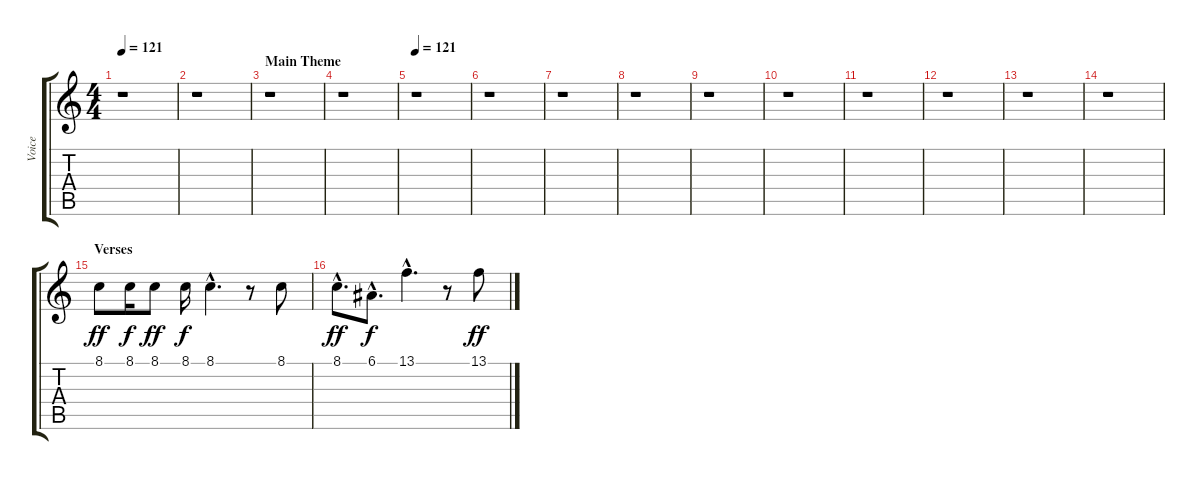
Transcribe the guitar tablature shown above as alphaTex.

\track ("Voice" "Voice") {instrument flute}
\staff {score tabs}
\tuning (E4 B3 G3 D3 A2 E2) {hide}
\ts (4 4)
\tempo 121
\clef g2
\ks c
r.1{dy ff instrument flute} |
r.1 |
\section ("" "Main Theme")
r.1 |
r.1 |
\tempo 121
r.1 |
r.1 |
r.1 |
r.1 |
r.1 |
r.1 |
r.1 |
r.1 |
r.1 |
r.1 |
\section ("" "Verses")
8.1.8{volume 16 balance 8 instrument flute} 8.1.16{dy f} 8.1.8{dy ff} 8.1.16{dy f} 8.1{hac}.4{d} r.8 8.1.8 |
8.1{hac}.8{d dy ff} 6.1{hac}.8{d dy f} 13.1{hac}.4{d} r.8 13.1.8{dy ff}
